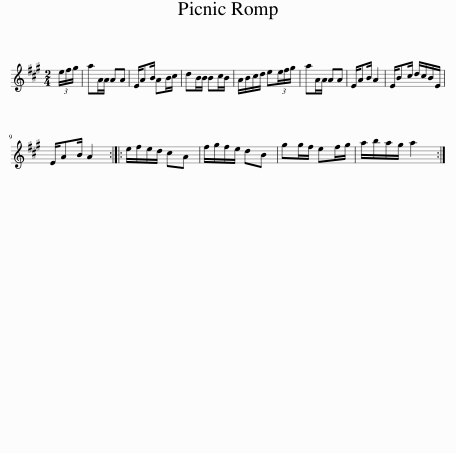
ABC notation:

X:1
L:1/8
M:2/4
I:linebreak $
K:A
V:1 treble
V:1
 (3e/f/g/ | aA/A/ AA | E/AB/ AB/c/ | dB/B/ Bc/B/ | A/B/c/d/ e(3e/f/g/ | %5
 aA/A/ AA | E/AB/ A2 | E/Bc/ d/c/B/E/ |$ E/AB/ A2 :: e/f/e/d/ cA | %10
 f/g/f/e/ dB | gg/f/ ef/g/ | a/b/a/g/ a2 :| %13
